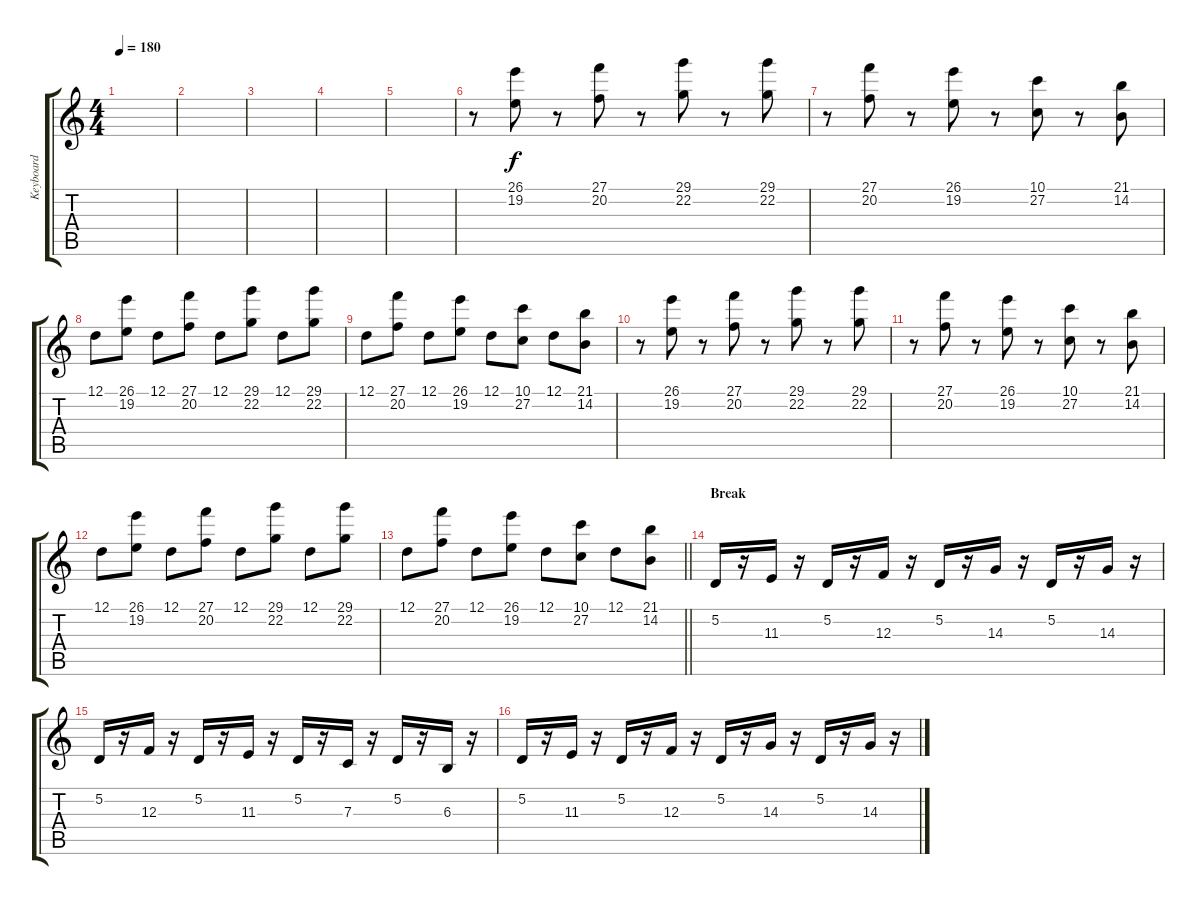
\track ("Keyboard" "Keyboard") {instrument brightacousticpiano}
\staff {score tabs}
\tuning (D4 A3 F3 C3 G2 C2) {hide}
\ts (4 4)
\tempo 180
\clef g2
\ks c
|
|
|
|
|
r.8{instrument lead2sawtooth} (26.1 19.2).8 r.8 (27.1 20.2).8 r.8 (29.1 22.2).8 r.8 (29.1 22.2).8 |
r.8 (27.1 20.2).8 r.8 (26.1 19.2).8 r.8 (10.1 27.2).8 r.8 (21.1 14.2).8 |
12.1.8{instrument lead2sawtooth} (26.1 19.2).8 12.1.8 (27.1 20.2).8 12.1.8 (29.1 22.2).8 12.1.8 (29.1 22.2).8 |
12.1.8 (27.1 20.2).8 12.1.8 (26.1 19.2).8 12.1.8 (10.1 27.2).8 12.1.8 (21.1 14.2).8 |
r.8{instrument lead2sawtooth} (26.1 19.2).8 r.8 (27.1 20.2).8 r.8 (29.1 22.2).8 r.8 (29.1 22.2).8 |
r.8 (27.1 20.2).8 r.8 (26.1 19.2).8 r.8 (10.1 27.2).8 r.8 (21.1 14.2).8 |
12.1.8{instrument lead2sawtooth} (26.1 19.2).8 12.1.8 (27.1 20.2).8 12.1.8 (29.1 22.2).8 12.1.8 (29.1 22.2).8 |
\barLineRight lightlight
12.1.8 (27.1 20.2).8 12.1.8 (26.1 19.2).8 12.1.8 (10.1 27.2).8 12.1.8 (21.1 14.2).8 |
\section ("" "Break")
5.2.16{volume 6} r.16 11.3.16 r.16 5.2.16 r.16 12.3.16 r.16 5.2.16 r.16 14.3.16 r.16 5.2.16 r.16 14.3.16 r.16 |
5.2.16 r.16 12.3.16 r.16 5.2.16 r.16 11.3.16 r.16 5.2.16 r.16 7.3.16 r.16 5.2.16 r.16 6.3.16 r.16 |
5.2.16{volume 6} r.16 11.3.16 r.16 5.2.16 r.16 12.3.16 r.16 5.2.16 r.16 14.3.16 r.16 5.2.16 r.16 14.3.16 r.16
